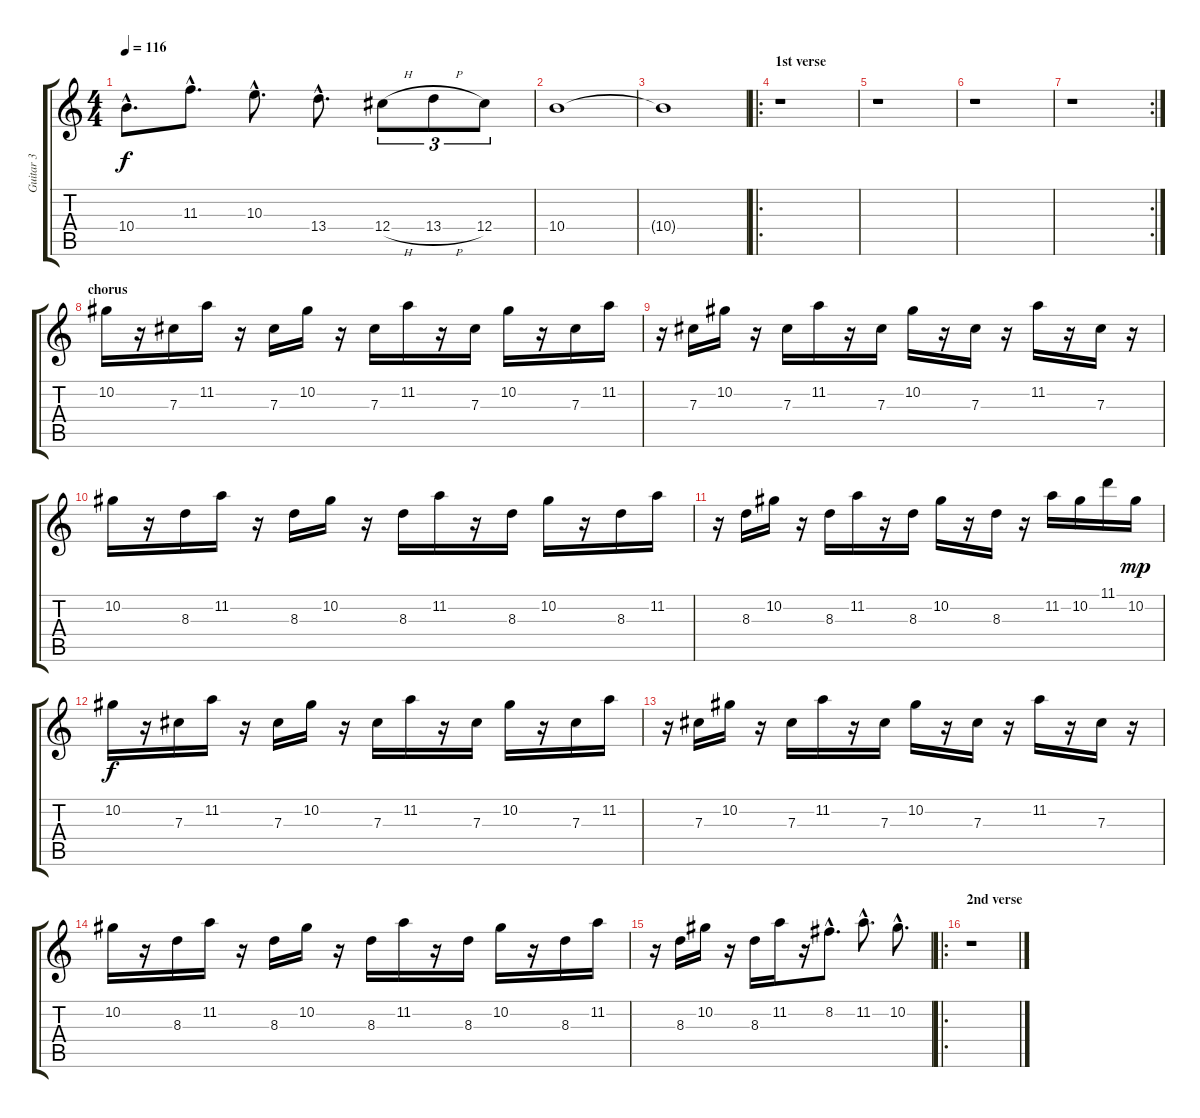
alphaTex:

\track ("Guitar 3" "Guitar 3") {instrument distortionguitar}
\staff {score tabs}
\tuning (Eb4 Bb3 Gb3 Db3 Ab2 Eb2) {hide}
\ts (4 4)
\tempo 116
\clef g2
\ks c
10.4{hac}.8{d dy f} 11.3{hac}.8{d} 10.3{hac}.8{d} 13.4{hac}.8{d} 12.4{h}.8{tu (3 2)} 13.4{h}.8{tu (3 2)} 12.4.8{tu (3 2)} |
10.4.1 |
10.4{t}.1 |
\ro
\section ("" "1st verse")
r.1 |
r.1 |
r.1 |
\rc 2
r.1 |
\section ("" "chorus")
10.2.16 r.16 7.3.16 11.2.16 r.16 7.3.16 10.2.16 r.16 7.3.16 11.2.16 r.16 7.3.16 10.2.16 r.16 7.3.16 11.2.16 |
r.16 7.3.16 10.2.16 r.16 7.3.16 11.2.16 r.16 7.3.16 10.2.16 r.16 7.3.16 r.16 11.2.16 r.16 7.3.16 r.16 |
10.2.16 r.16 8.3.16 11.2.16 r.16 8.3.16 10.2.16 r.16 8.3.16 11.2.16 r.16 8.3.16 10.2.16 r.16 8.3.16 11.2.16 |
r.16 8.3.16 10.2.16 r.16 8.3.16 11.2.16 r.16 8.3.16 10.2.16 r.16 8.3.16 r.16 11.2.16 10.2.16 11.1.16 10.2.16{dy mp} |
10.2.16{dy f} r.16 7.3.16 11.2.16 r.16 7.3.16 10.2.16 r.16 7.3.16 11.2.16 r.16 7.3.16 10.2.16 r.16 7.3.16 11.2.16 |
r.16 7.3.16 10.2.16 r.16 7.3.16 11.2.16 r.16 7.3.16 10.2.16 r.16 7.3.16 r.16 11.2.16 r.16 7.3.16 r.16 |
10.2.16 r.16 8.3.16 11.2.16 r.16 8.3.16 10.2.16 r.16 8.3.16 11.2.16 r.16 8.3.16 10.2.16 r.16 8.3.16 11.2.16 |
r.16 8.3.16 10.2.16 r.16 8.3.16 11.2.16 r.16 8.2{hac}.8{d} 11.2{hac}.8{d} 10.2{hac}.8{d} |
\ro
\section ("" "2nd verse")
r.1
